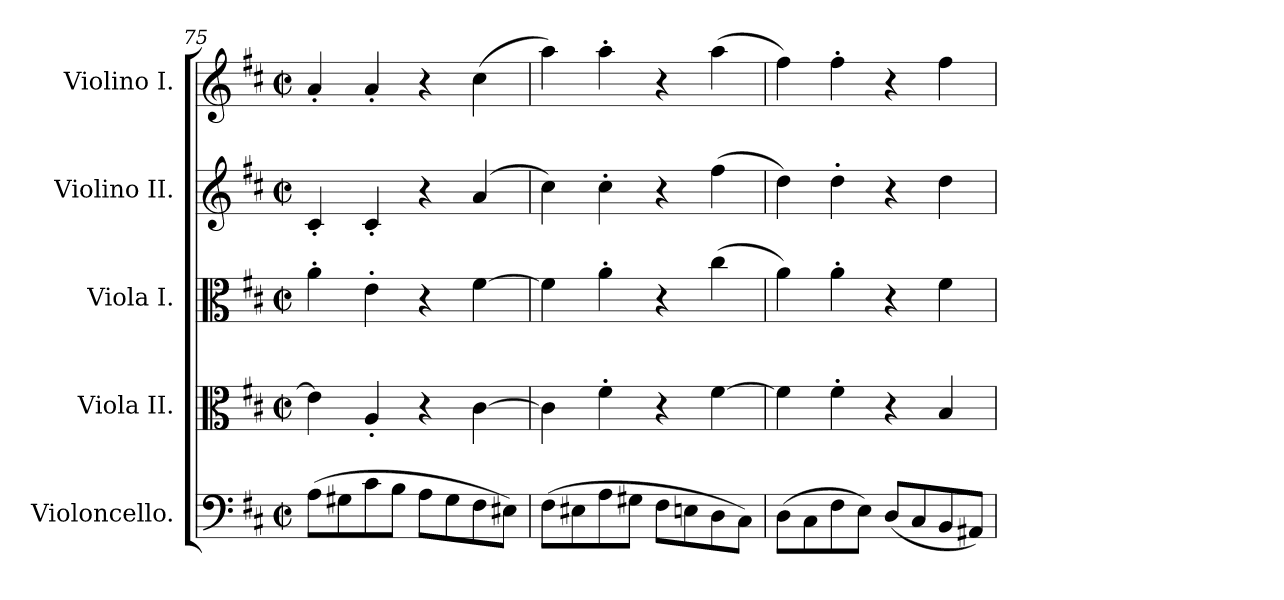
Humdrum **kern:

**kern	**kern	**kern	**kern	**kern
*part5	*part4	*part3	*part2	*part1
*staff5	*staff4	*staff3	*staff2	*staff1
*I"Violoncello.	*I"Viola II.	*I"Viola I.	*I"Violino II.	*I"Violino I.
*I'Vc	*I'Vla	*I'Vla	*I'Vln	*I'Vln
*clefF4	*clefC3	*clefC3	*clefG2	*clefG2
*k[f#c#]	*k[f#c#]	*k[f#c#]	*k[f#c#]	*k[f#c#]
*M2/2	*M2/2	*M2/2	*M2/2	*M2/2
*met(c|)	*met(c|)	*met(c|)	*met(c|)	*met(c|)
=75	=75	=75	=75	=75
(>8A\L	4e\]	4a'\	4c#'/	4a'/
8G#X\	.	.	.	.
8c#\	4A'/	4e'\	4c#'/	4a'/
8B\J	.	.	.	.
8A\L	4r	4r	4r	4r
8G#\	.	.	.	.
8F#\	[4c#\	[4f#\	(>4a/	(>4cc#\
8E#X\J)	.	.	.	.
=76	=76	=76	=76	=76
(>8F#\L	4c#\]	4f#\]	4cc#\)	4aa\)
8E#X\	.	.	.	.
8A\	4f#'\	4a'\	4cc#'\	4aa'\
8G#X\J	.	.	.	.
8F#\L	4r	4r	4r	4r
8En\	.	.	.	.
8D\	[4f#\	(>4cc#\	(>4ff#\	(>4aa\
8C#\J)	.	.	.	.
=77	=77	=77	=77	=77
(>8D\L	4f#\]	4a\)	4dd\)	4ff#\)
8C#\	.	.	.	.
8F#\	4f#'\	4a'\	4dd'\	4ff#'\
8E\J)	.	.	.	.
(<8D/L	4r	4r	4r	4r
8C#/	.	.	.	.
8BB/	4B/	4f#\	4dd\	4ff#\
8AA#X/J)	.	.	.	.
=	=	=	=	=
*-	*-	*-	*-	*-
